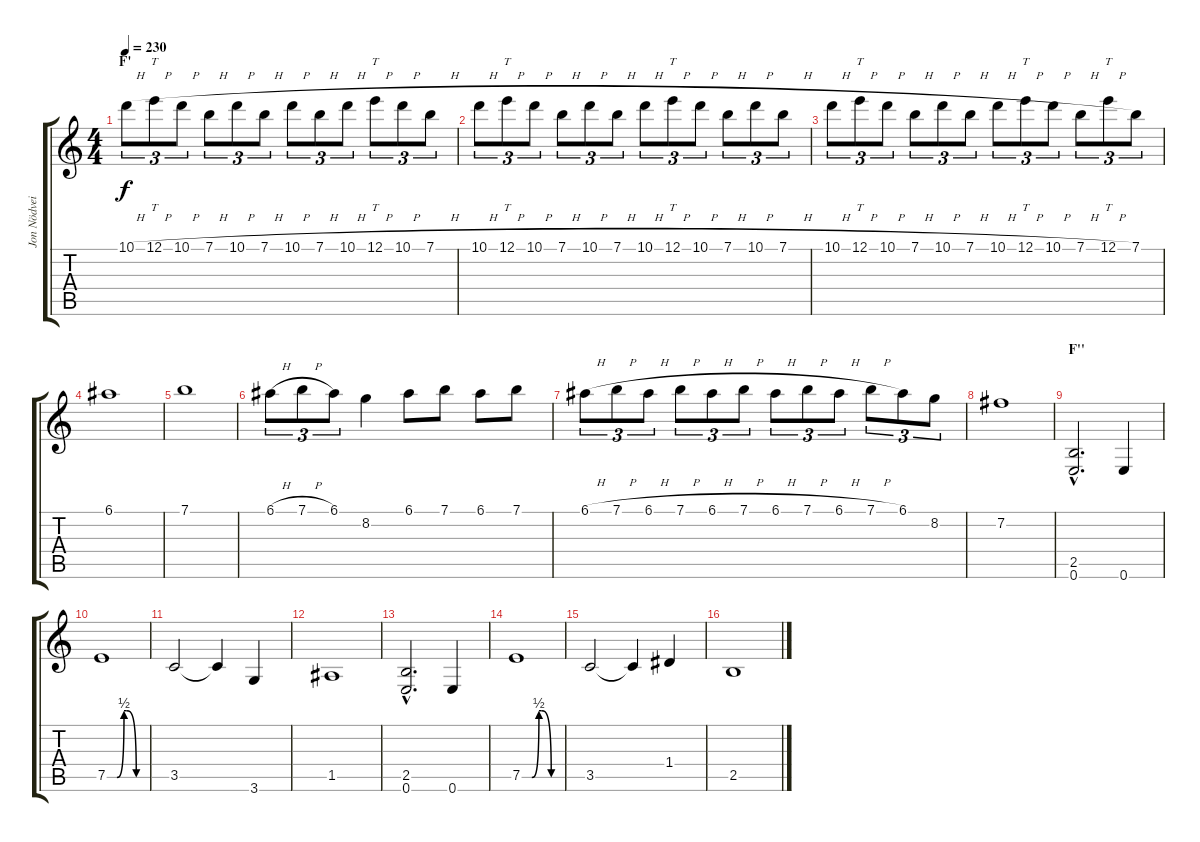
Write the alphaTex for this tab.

\track ("Jon Nödveidt" "Jon Nödvei") {instrument distortionguitar}
\staff {score tabs}
\tuning (E4 B3 G3 D3 A2 E2) {hide}
\ts (4 4)
\section ("" "F'")
\tempo 230
\clef g2
\ks c
10.1{h}.8{tu (3 2) dy f} 12.1{h}.8{tt tu (3 2)} 10.1{h}.8{tu (3 2)} 7.1{h}.8{tu (3 2)} 10.1{h}.8{tu (3 2)} 7.1{h}.8{tu (3 2)} 10.1{h}.8{tu (3 2)} 7.1{h}.8{tu (3 2)} 10.1{h}.8{tu (3 2)} 12.1{h}.8{tt tu (3 2)} 10.1{h}.8{tu (3 2)} 7.1{h}.8{tu (3 2)} |
10.1{h}.8{tu (3 2)} 12.1{h}.8{tt tu (3 2)} 10.1{h}.8{tu (3 2)} 7.1{h}.8{tu (3 2)} 10.1{h}.8{tu (3 2)} 7.1{h}.8{tu (3 2)} 10.1{h}.8{tu (3 2)} 12.1{h}.8{tt tu (3 2)} 10.1{h}.8{tu (3 2)} 7.1{h}.8{tu (3 2)} 10.1{h}.8{tu (3 2)} 7.1{h}.8{tu (3 2)} |
10.1{h}.8{tu (3 2)} 12.1{h}.8{tt tu (3 2)} 10.1{h}.8{tu (3 2)} 7.1{h}.8{tu (3 2)} 10.1{h}.8{tu (3 2)} 7.1{h}.8{tu (3 2)} 10.1{h}.8{tu (3 2)} 12.1{h}.8{tt tu (3 2)} 10.1{h}.8{tu (3 2)} 7.1{h}.8{tu (3 2)} 12.1{h}.8{tt tu (3 2)} 7.1.8{tu (3 2)} |
6.1.1 |
7.1.1 |
6.1{h}.8{tu (3 2)} 7.1{h}.8{tu (3 2)} 6.1.8{tu (3 2)} 8.2.4 6.1.8 7.1.8 6.1.8 7.1.8 |
6.1{h}.8{tu (3 2)} 7.1{h}.8{tu (3 2)} 6.1{h}.8{tu (3 2)} 7.1{h}.8{tu (3 2)} 6.1{h}.8{tu (3 2)} 7.1{h}.8{tu (3 2)} 6.1{h}.8{tu (3 2)} 7.1{h}.8{tu (3 2)} 6.1{h}.8{tu (3 2)} 7.1{h}.8{tu (3 2)} 6.1.8{tu (3 2)} 8.2.8{tu (3 2)} |
7.2.1 |
\section ("" "F''")
(2.5{hac} 0.6{hac}).2{d} 0.6.4 |
7.5{be (custom 0 0 15 0 26 2 30 2 45 0 60 0)}.1 |
3.5.2 3.5{t}.4 3.6.4 |
1.5.1 |
(2.5{hac} 0.6{hac}).2{d} 0.6.4 |
7.5{be (custom 0 0 15 0 26 2 30 2 45 0 60 0)}.1 |
3.5.2 3.5{t}.4 1.4.4 |
2.5.1
